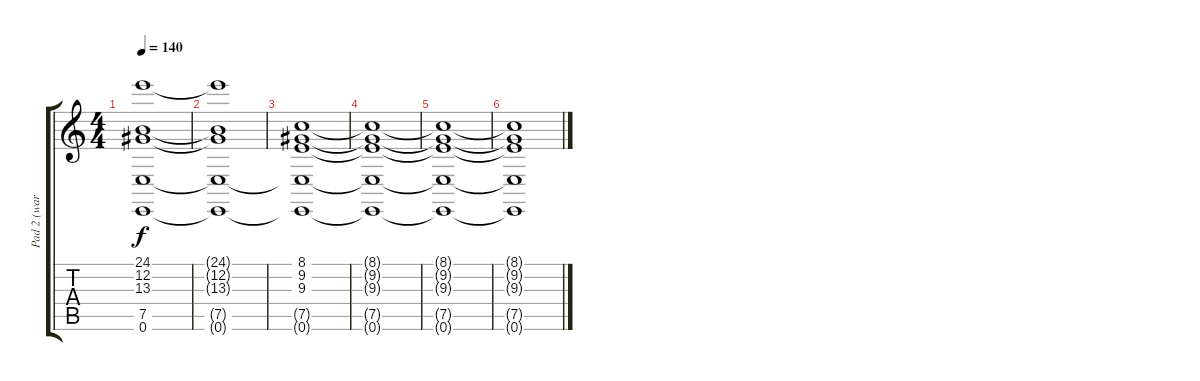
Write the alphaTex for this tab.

\track ("Pad 2 (warm)" "Pad 2 (war") {instrument pad2warm}
\staff {score tabs}
\tuning (E4 B3 G3 D3 A2 E2) {hide}
\ts (4 4)
\tempo 140
\clef g2
\ks c
(24.1{t} 12.2 13.3 7.5{t} 0.6{t}).1{dy f} |
(24.1{t} 12.2{t} 13.3{t} 7.5{t} 0.6{t}).1 |
(8.1 9.2 9.3 7.5{t} 0.6{t}).1 |
(8.1{t} 9.2{t} 9.3{t} 7.5{t} 0.6{t}).1 |
(8.1{t} 9.2{t} 9.3{t} 7.5{t} 0.6{t}).1{volume 0} |
(8.1{t} 9.2{t} 9.3{t} 7.5{t} 0.6{t}).1
